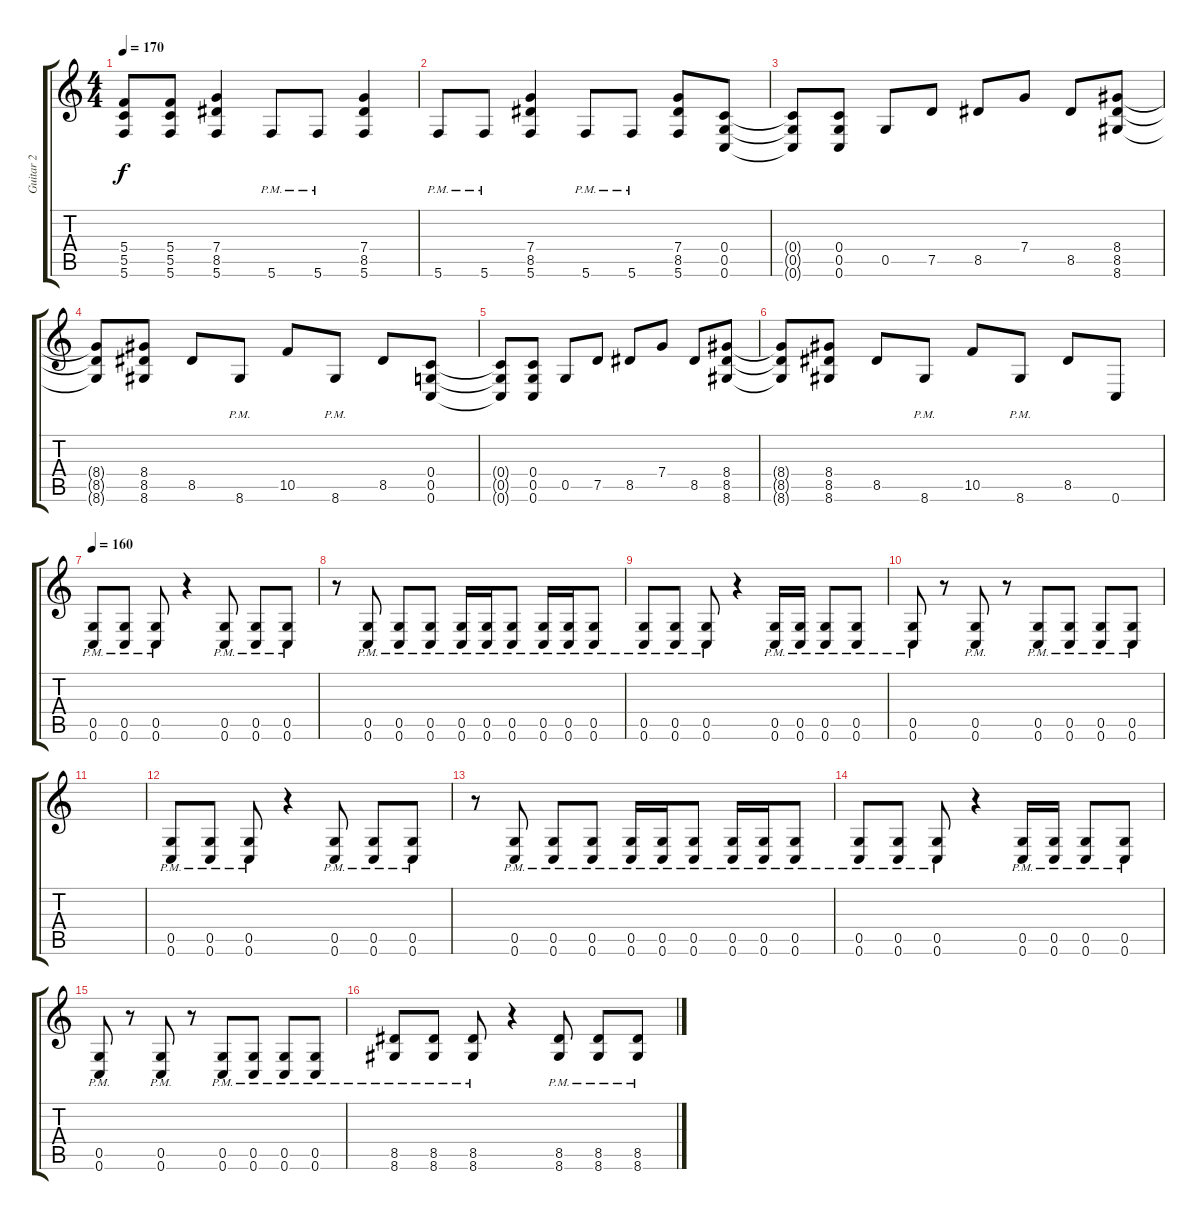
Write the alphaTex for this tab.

\track ("Guitar 2" "Guitar 2") {instrument distortionguitar}
\staff {score tabs}
\tuning (D4 A3 F3 C3 G2 C2) {hide}
\ts (4 4)
\tempo 170
\clef g2
\ks c
(5.4{t} 5.5{t} 5.6{t}).8{dy f} (5.4 5.5 5.6).8 (7.4 8.5 5.6).4 5.6{pm}.8 5.6{pm}.8 (7.4 8.5 5.6).4 |
5.6{pm}.8 5.6{pm}.8 (7.4 8.5 5.6).4 5.6{pm}.8 5.6{pm}.8 (7.4 8.5 5.6).8 (0.4 0.5 0.6).8 |
(0.4{t} 0.5{t} 0.6{t}).8 (0.4 0.5 0.6).8 0.5.8 7.5.8 8.5.8 7.4.8 8.5.8 (8.4 8.5 8.6).8 |
(8.4{t} 8.5{t} 8.6{t}).8 (8.4 8.5 8.6).8 8.5.8 8.6{pm}.8 10.5.8 8.6{pm}.8 8.5.8 (0.4 0.5 0.6).8 |
(0.4{t} 0.5{t} 0.6{t}).8 (0.4 0.5 0.6).8 0.5.8 7.5.8 8.5.8 7.4.8 8.5.8 (8.4 8.5 8.6).8 |
(8.4{t} 8.5{t} 8.6{t}).8 (8.4 8.5 8.6).8 8.5.8 8.6{pm}.8 10.5.8 8.6{pm}.8 8.5.8 0.6.8 |
\tempo 160
(0.5{pm} 0.6{pm}).8 (0.5{pm} 0.6{pm}).8 (0.5{pm} 0.6{pm}).8 r.4 (0.5{pm} 0.6{pm}).8 (0.5{pm} 0.6{pm}).8 (0.5{pm} 0.6{pm}).8 |
r.8 (0.5{pm} 0.6{pm}).8 (0.5{pm} 0.6{pm}).8 (0.5{pm} 0.6{pm}).8 (0.5{pm} 0.6{pm}).16 (0.5{pm} 0.6{pm}).16 (0.5{pm} 0.6{pm}).8 (0.5{pm} 0.6{pm}).16 (0.5{pm} 0.6{pm}).16 (0.5{pm} 0.6{pm}).8 |
(0.5{pm} 0.6{pm}).8 (0.5{pm} 0.6{pm}).8 (0.5{pm} 0.6{pm}).8 r.4 (0.5{pm} 0.6{pm}).16 (0.5{pm} 0.6{pm}).16 (0.5{pm} 0.6{pm}).8 (0.5{pm} 0.6{pm}).8 |
(0.5{pm} 0.6{pm}).8 r.8 (0.5{pm} 0.6{pm}).8 r.8 (0.5 0.6{pm}).8 (0.5{pm} 0.6{pm}).8 (0.5{pm} 0.6{pm}).8 (0.5{pm} 0.6{pm}).8 |
|
(0.5{pm} 0.6{pm}).8 (0.5{pm} 0.6{pm}).8 (0.5{pm} 0.6{pm}).8 r.4 (0.5{pm} 0.6{pm}).8 (0.5{pm} 0.6{pm}).8 (0.5{pm} 0.6{pm}).8 |
r.8 (0.5{pm} 0.6{pm}).8 (0.5{pm} 0.6{pm}).8 (0.5{pm} 0.6{pm}).8 (0.5{pm} 0.6{pm}).16 (0.5{pm} 0.6{pm}).16 (0.5{pm} 0.6{pm}).8 (0.5{pm} 0.6{pm}).16 (0.5{pm} 0.6{pm}).16 (0.5{pm} 0.6{pm}).8 |
(0.5{pm} 0.6{pm}).8 (0.5{pm} 0.6{pm}).8 (0.5{pm} 0.6{pm}).8 r.4 (0.5{pm} 0.6{pm}).16 (0.5{pm} 0.6{pm}).16 (0.5{pm} 0.6{pm}).8 (0.5{pm} 0.6{pm}).8 |
(0.5{pm} 0.6{pm}).8 r.8 (0.5{pm} 0.6{pm}).8 r.8 (0.5{pm} 0.6{pm}).8 (0.5{pm} 0.6{pm}).8 (0.5{pm} 0.6{pm}).8 (0.5{pm} 0.6{pm}).8 |
(8.5{pm} 8.6{pm}).8 (8.5{pm} 8.6{pm}).8 (8.5{pm} 8.6{pm}).8 r.4 (8.5{pm} 8.6{pm}).8 (8.5{pm} 8.6{pm}).8 (8.5{pm} 8.6{pm}).8
